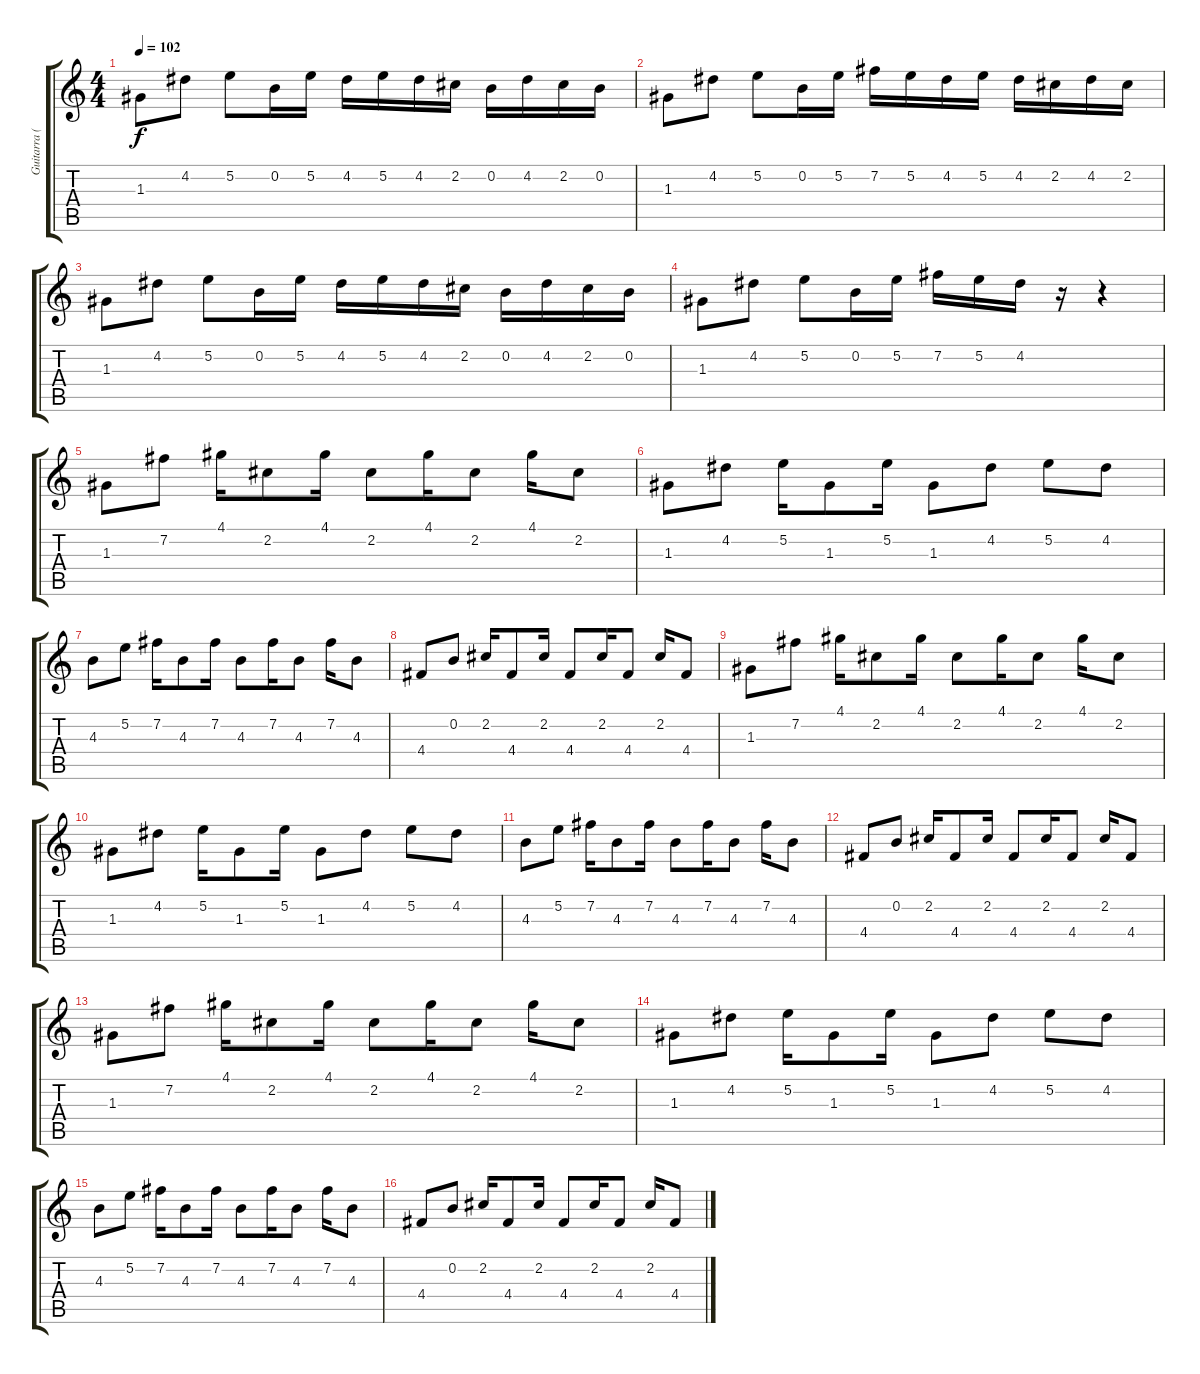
\track ("Guitarra (Mike)" "Guitarra (") {instrument distortionguitar}
\staff {score tabs}
\tuning (E4 B3 G3 D3 A2 E2) {hide}
\ts (4 4)
\tempo 102
\clef g2
\ks c
1.3.8{dy f} 4.2.8 5.2.8 0.2.16 5.2.16 4.2.16 5.2.16 4.2.16 2.2.16 0.2.16 4.2.16 2.2.16 0.2.16 |
1.3.8 4.2.8 5.2.8 0.2.16 5.2.16 7.2.16 5.2.16 4.2.16 5.2.16 4.2.16 2.2.16 4.2.16 2.2.16 |
1.3.8 4.2.8 5.2.8 0.2.16 5.2.16 4.2.16 5.2.16 4.2.16 2.2.16 0.2.16 4.2.16 2.2.16 0.2.16 |
1.3.8 4.2.8 5.2.8 0.2.16 5.2.16 7.2.16 5.2.16 4.2.16 r.16 r.4 |
1.3.8 7.2.8 4.1.16 2.2.8 4.1.16 2.2.8 4.1.16 2.2.8 4.1.16 2.2.8 |
1.3.8 4.2.8 5.2.16 1.3.8 5.2.16 1.3.8 4.2.8 5.2.8 4.2.8 |
4.3.8 5.2.8 7.2.16 4.3.8 7.2.16 4.3.8 7.2.16 4.3.8 7.2.16 4.3.8 |
4.4.8 0.2.8 2.2.16 4.4.8 2.2.16 4.4.8 2.2.16 4.4.8 2.2.16 4.4.8 |
1.3.8 7.2.8 4.1.16 2.2.8 4.1.16 2.2.8 4.1.16 2.2.8 4.1.16 2.2.8 |
1.3.8 4.2.8 5.2.16 1.3.8 5.2.16 1.3.8 4.2.8 5.2.8 4.2.8 |
4.3.8 5.2.8 7.2.16 4.3.8 7.2.16 4.3.8 7.2.16 4.3.8 7.2.16 4.3.8 |
4.4.8 0.2.8 2.2.16 4.4.8 2.2.16 4.4.8 2.2.16 4.4.8 2.2.16 4.4.8 |
1.3.8 7.2.8 4.1.16 2.2.8 4.1.16 2.2.8 4.1.16 2.2.8 4.1.16 2.2.8 |
1.3.8 4.2.8 5.2.16 1.3.8 5.2.16 1.3.8 4.2.8 5.2.8 4.2.8 |
4.3.8 5.2.8 7.2.16 4.3.8 7.2.16 4.3.8 7.2.16 4.3.8 7.2.16 4.3.8 |
4.4.8 0.2.8 2.2.16 4.4.8 2.2.16 4.4.8 2.2.16 4.4.8 2.2.16 4.4.8
